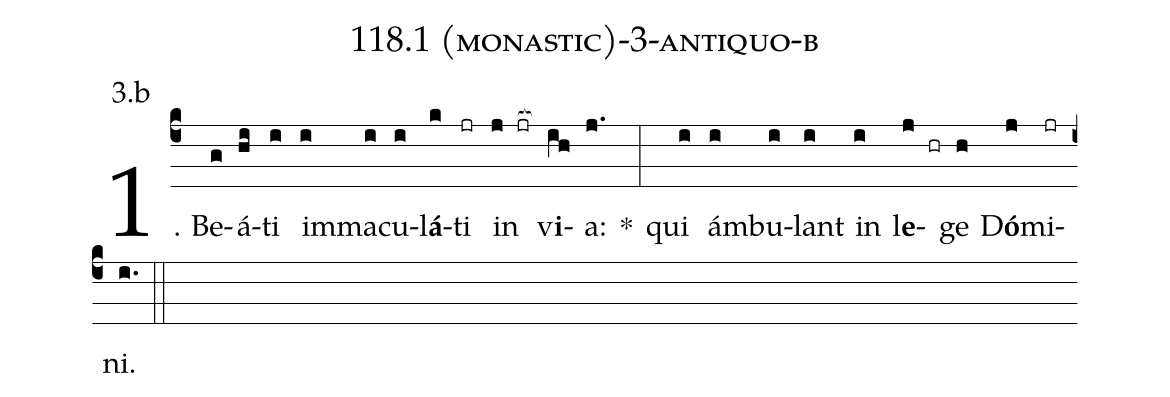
name: 118.1 (monastic)-3-antiquo-b;
annotation: 3.b;
%%
(c4)1. Be(g)á(hi)ti(i) im(i)ma(i)cu(i)l<b>á</b>(k)ti(jr) in(j jr[ocb:1{]) v<b>i</b>(ih[ocb:0}])a:(j.) *(:) qui(i) ám(i)bu(i)lant(i) in(i) l<b>e</b>(j hr)ge(h) D<b>ó</b>(j)mi(jr)ni.(i.) (::)
